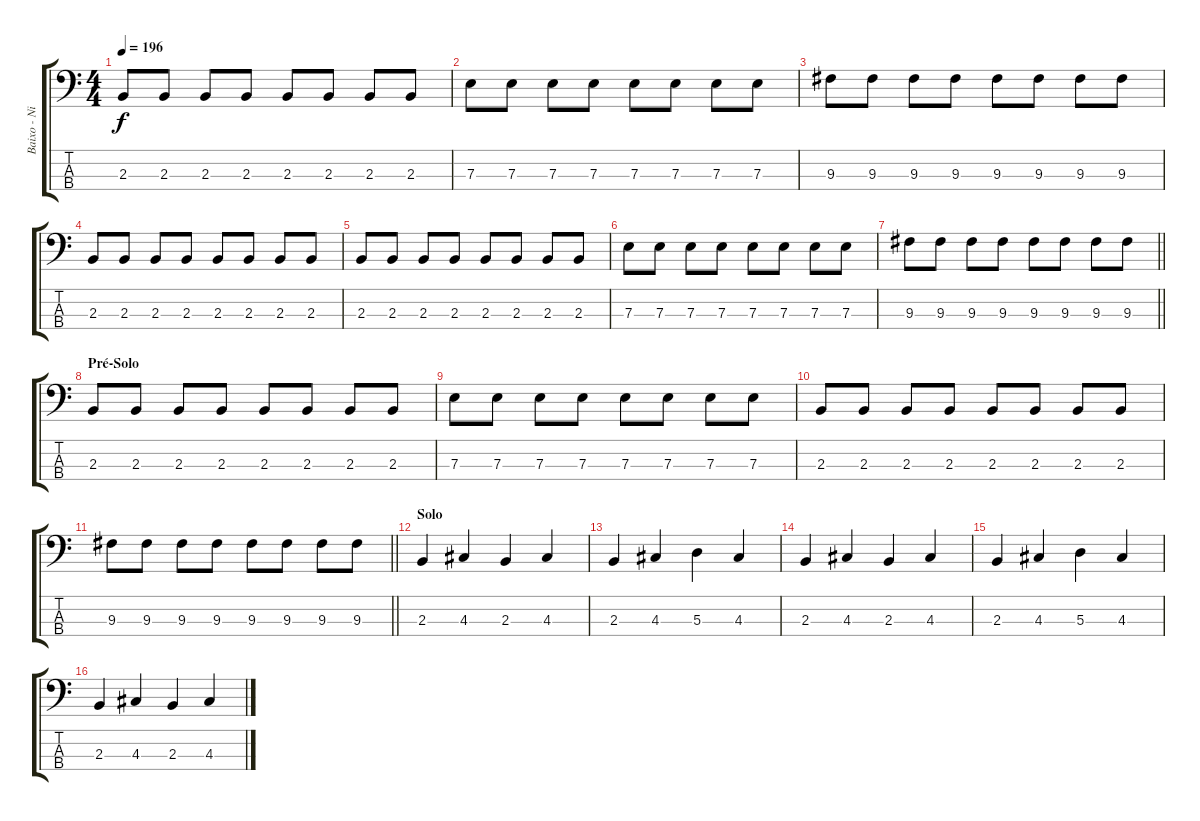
\track ("Baixo - Nikola" "Baixo - Ni") {instrument electricbasspick}
\staff {score tabs}
\tuning (G2 D2 A1 E1) {hide}
\ts (4 4)
\tempo 196
\clef f4
\ks c
2.3.8{dy f} 2.3.8 2.3.8 2.3.8 2.3.8 2.3.8 2.3.8 2.3.8 |
7.3.8 7.3.8 7.3.8 7.3.8 7.3.8 7.3.8 7.3.8 7.3.8 |
9.3.8 9.3.8 9.3.8 9.3.8 9.3.8 9.3.8 9.3.8 9.3.8 |
2.3.8 2.3.8 2.3.8 2.3.8 2.3.8 2.3.8 2.3.8 2.3.8 |
2.3.8 2.3.8 2.3.8 2.3.8 2.3.8 2.3.8 2.3.8 2.3.8 |
7.3.8 7.3.8 7.3.8 7.3.8 7.3.8 7.3.8 7.3.8 7.3.8 |
\barLineRight lightlight
9.3.8 9.3.8 9.3.8 9.3.8 9.3.8 9.3.8 9.3.8 9.3.8 |
\section ("" "Pré-Solo")
2.3.8 2.3.8 2.3.8 2.3.8 2.3.8 2.3.8 2.3.8 2.3.8 |
7.3.8 7.3.8 7.3.8 7.3.8 7.3.8 7.3.8 7.3.8 7.3.8 |
2.3.8 2.3.8 2.3.8 2.3.8 2.3.8 2.3.8 2.3.8 2.3.8 |
\barLineRight lightlight
9.3.8 9.3.8 9.3.8 9.3.8 9.3.8 9.3.8 9.3.8 9.3.8 |
\section ("" "Solo")
2.3.4 4.3.4 2.3.4 4.3.4 |
2.3.4 4.3.4 5.3.4 4.3.4 |
2.3.4 4.3.4 2.3.4 4.3.4 |
2.3.4 4.3.4 5.3.4 4.3.4 |
2.3.4 4.3.4 2.3.4 4.3.4
